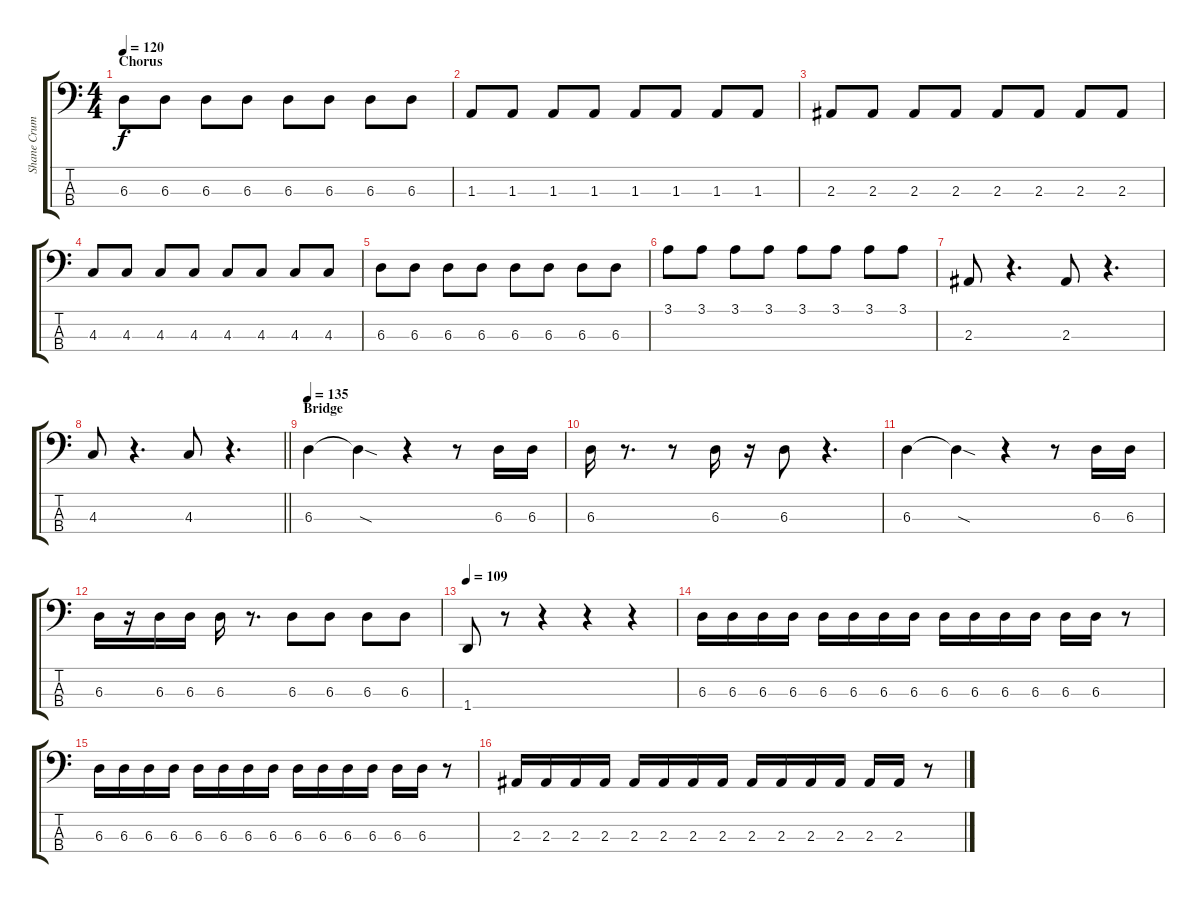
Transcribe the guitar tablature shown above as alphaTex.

\track ("Shane Crump - Bass" "Shane Crum") {instrument electricbassfinger}
\staff {score tabs}
\tuning (Gb2 Db2 Ab1 Db1) {hide}
\ts (4 4)
\section ("" "Chorus")
\tempo 120
\clef f4
\ks c
6.3.8{dy f} 6.3.8 6.3.8 6.3.8 6.3.8 6.3.8 6.3.8 6.3.8 |
1.3.8 1.3.8 1.3.8 1.3.8 1.3.8 1.3.8 1.3.8 1.3.8 |
2.3.8 2.3.8 2.3.8 2.3.8 2.3.8 2.3.8 2.3.8 2.3.8 |
4.3.8 4.3.8 4.3.8 4.3.8 4.3.8 4.3.8 4.3.8 4.3.8 |
6.3.8 6.3.8 6.3.8 6.3.8 6.3.8 6.3.8 6.3.8 6.3.8 |
3.1.8 3.1.8 3.1.8 3.1.8 3.1.8 3.1.8 3.1.8 3.1.8 |
2.3.8 r.4{d} 2.3.8 r.4{d} |
\barLineRight lightlight
4.3.8 r.4{d} 4.3.8 r.4{d} |
\section ("" "Bridge")
\tempo 135
6.3.4 6.3{sod t}.4 r.4 r.8 6.3.16 6.3.16 |
6.3.16 r.8{d} r.8 6.3.16 r.16 6.3.8 r.4{d} |
6.3.4 6.3{sod t}.4 r.4 r.8 6.3.16 6.3.16 |
6.3.16 r.16 6.3.16 6.3.16 6.3.16 r.8{d} 6.3.8 6.3.8 6.3.8 6.3.8 |
\tempo 109
1.4.8 r.8 r.4 r.4 r.4 |
6.3.16 6.3.16 6.3.16 6.3.16 6.3.16 6.3.16 6.3.16 6.3.16 6.3.16 6.3.16 6.3.16 6.3.16 6.3.16 6.3.16 r.8 |
6.3.16 6.3.16 6.3.16 6.3.16 6.3.16 6.3.16 6.3.16 6.3.16 6.3.16 6.3.16 6.3.16 6.3.16 6.3.16 6.3.16 r.8 |
2.3.16 2.3.16 2.3.16 2.3.16 2.3.16 2.3.16 2.3.16 2.3.16 2.3.16 2.3.16 2.3.16 2.3.16 2.3.16 2.3.16 r.8
